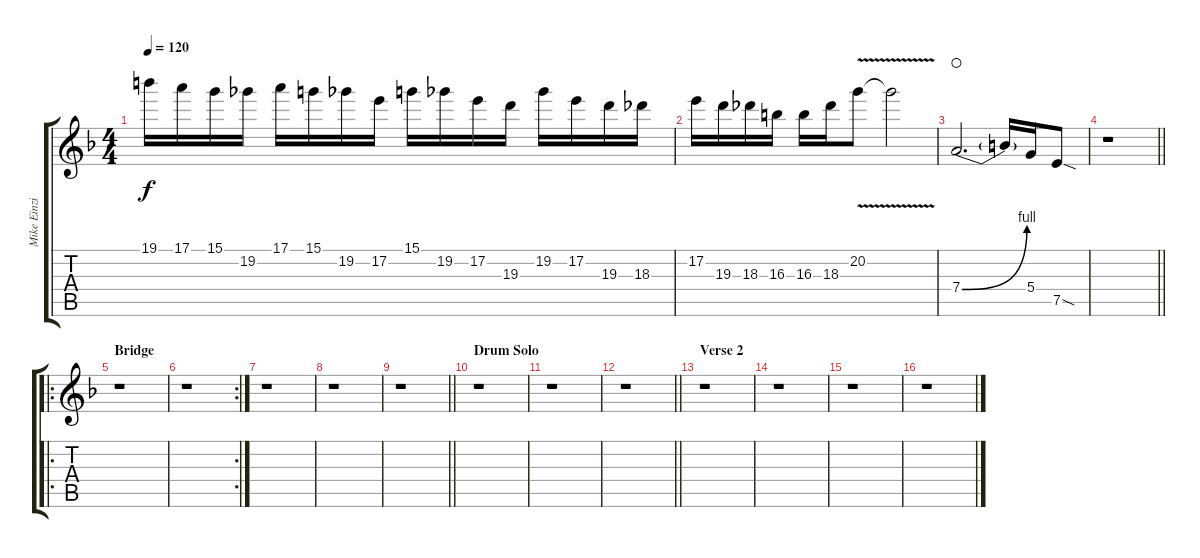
\track ("Mike Einziger solos" "Mike Einzi") {instrument distortionguitar}
\staff {score tabs}
\tuning (E4 B3 G3 D3 A2 E2) {hide}
\ts (4 4)
\tempo 120
\clef g2
\ks dminor
19.1.16{dy f} 17.1.16 15.1.16 19.2.16 17.1.16 15.1.16 19.2.16 17.2.16 15.1.16 19.2.16 17.2.16 19.3.16 19.2.16 17.2.16 19.3.16 18.3.16 |
17.2.16 19.3.16 18.3.16 16.3.16 16.3.16 18.3.16 20.2{v}.8 20.2{t}.2 |
7.4{be (bend 0 0 60 4)}.2{d waho} 7.4{t}.16 5.4.16 7.5{sod}.8 |
\barLineRight lightlight
r.1 |
\ro
\section ("" "Bridge")
r.1 |
\rc 2
r.1 |
r.1 |
r.1 |
\barLineRight lightlight
r.1 |
\section ("" "Drum Solo")
r.1 |
r.1 |
\barLineRight lightlight
r.1 |
\section ("" "Verse 2")
r.1 |
r.1 |
r.1 |
r.1
